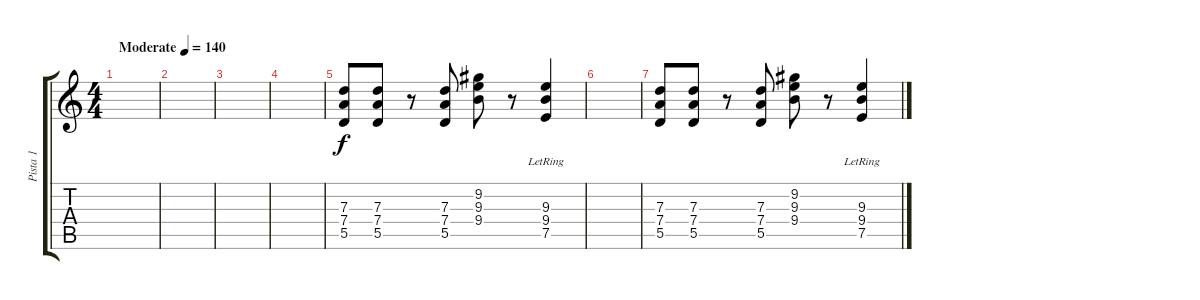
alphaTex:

\track ("Pista 1" "Pista 1") {instrument electricguitarclean}
\staff {score tabs}
\tuning (E4 B3 G3 D3 A2 E2) {hide}
\ts (4 4)
\tempo (140 "Moderate")
\clef g2
\ks c
|
|
|
|
(7.3 7.4 5.5).8 (7.3 7.4 5.5).8 r.8 (7.3 7.4 5.5).8 (9.2 9.3 9.4).8 r.8 (9.3 9.4{lr} 7.5).4 |
|
(7.3 7.4 5.5).8 (7.3 7.4 5.5).8 r.8 (7.3 7.4 5.5).8 (9.2 9.3 9.4).8 r.8 (9.3 9.4{lr} 7.5).4
